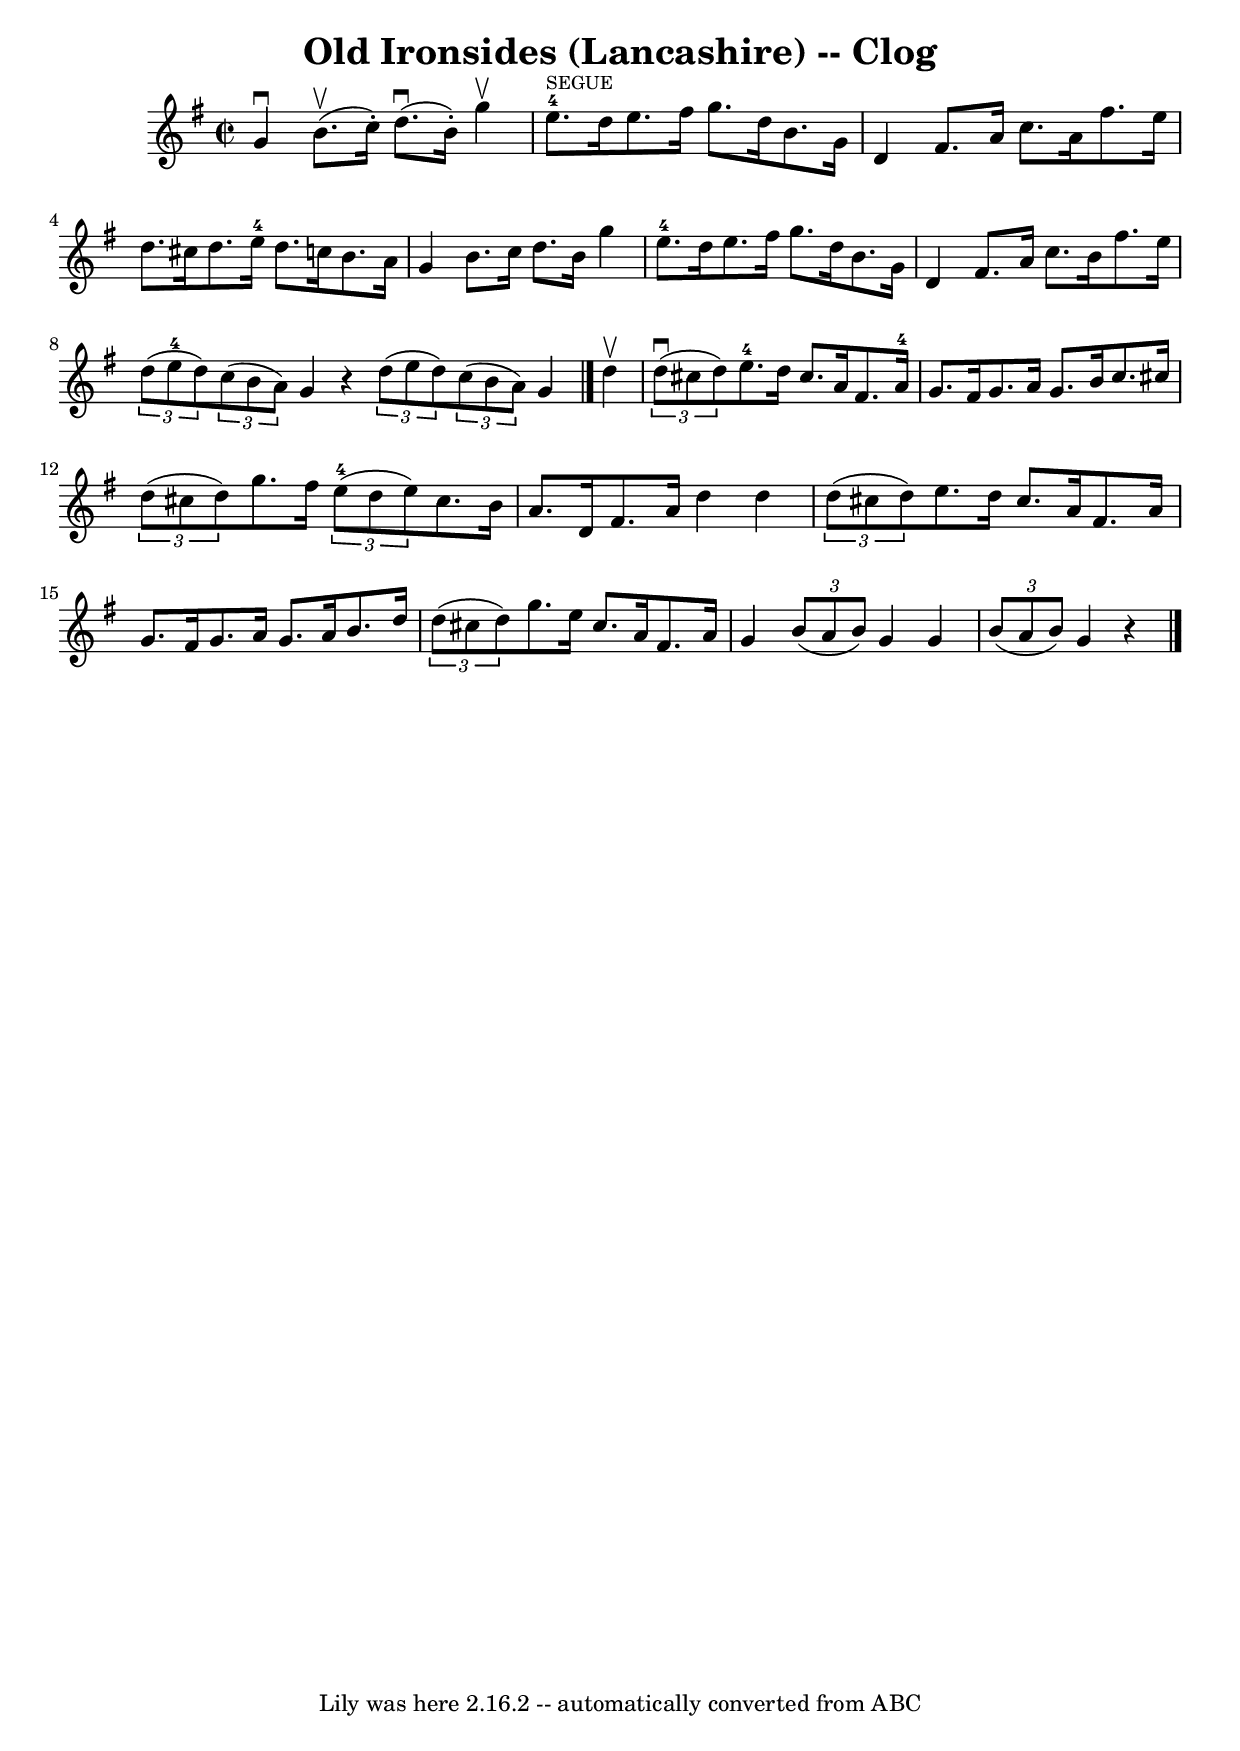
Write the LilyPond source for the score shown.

\version "2.16.2"
\include "Mammoth.ily"
\header {
  %% book = "Ryan's Mammoth Collection"
  crossRefNumber = "1"
  footnotes = "\\\\157 933"
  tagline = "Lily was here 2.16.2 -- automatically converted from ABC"
  title = "Old Ironsides (Lancashire) -- Clog"

}
voicedefault =  {


  \override Staff.TimeSignature #'style = #'C
  \time 2/2 
  \key g \major
  g'4^\downbow b'8.^\upbow(c''16-.) d''8.^\downbow(b'16-.) g''4^\upbow   |
  e''8.^\segue-4   
  d''16 e''8. fis''16 g''8. d''16 b'8. g'16    |
  d'4 
  fis'8. a'16 c''8. a'16 fis''8. e''16    |
  d''8.    
  cis''16 d''8. e''16-4 d''8. c''!16 b'8. a'16    |
  
  g'4 b'8. c''16 d''8. b'16 g''4    |
  e''8.-4   
  d''16 e''8. fis''16 g''8. d''16 b'8. g'16    |
  d'4 
  fis'8. a'16 c''8. b'16 fis''8. e''16    |
  
  \times 2/3 { d''8 (e''8-4 d''8) 
	     }   \times 2/3 { c''8 (b'8    
			      a'8) 
			    } g'4    r4   \bar ":|"   \times 2/3 { d''8 (e''8 d''8) 
								 }  
  \times 2/3 { c''8 (b'8 a'8) 
	     } g'4  \bar "|." d''4^\upbow 
  |
  \times 2/3 { d''8^\downbow(cis''8 d''8) 
	     } e''8.-4 d''16 cis''8. a'16 fis'8. a'16-4   |
  g'8.    
  fis'16 g'8. a'16 g'8. b'16 c''8. cis''16    |
  
  \times 2/3 { d''8 (cis''8 d''8) 
	     } g''8. fis''16      
  \times 2/3 { e''8-4(d''8 e''8) 
	     } cis''8. b'16    |
  
  a'8. d'16 fis'8. a'16 d''4 d''4    |
  \times 2/3 {   
    d''8 (cis''8 d''8) 
  } e''8. d''16 cis''8. a'16 fis'8.    
  a'16    |
  g'8. fis'16 g'8. a'16 g'8. a'16 b'8.    
  d''16    |
  \times 2/3 { d''8 (cis''8 d''8) 
	     } g''8.    
  e''16 cis''8. a'16 fis'8. a'16    |
  g'4    \times 2/3 {   
    b'8 (a'8 b'8) 
  } g'4  \bar ":|" g'4    \times 2/3 { b'8 (a'8   
				       b'8) 
				     } g'4    r4   \bar "|."   

}

\score{
  <<

    \context Staff="default"
    {
      \voicedefault 
      
    }

  >>
  \layout {
    
  }
  \midi {
  }

}
